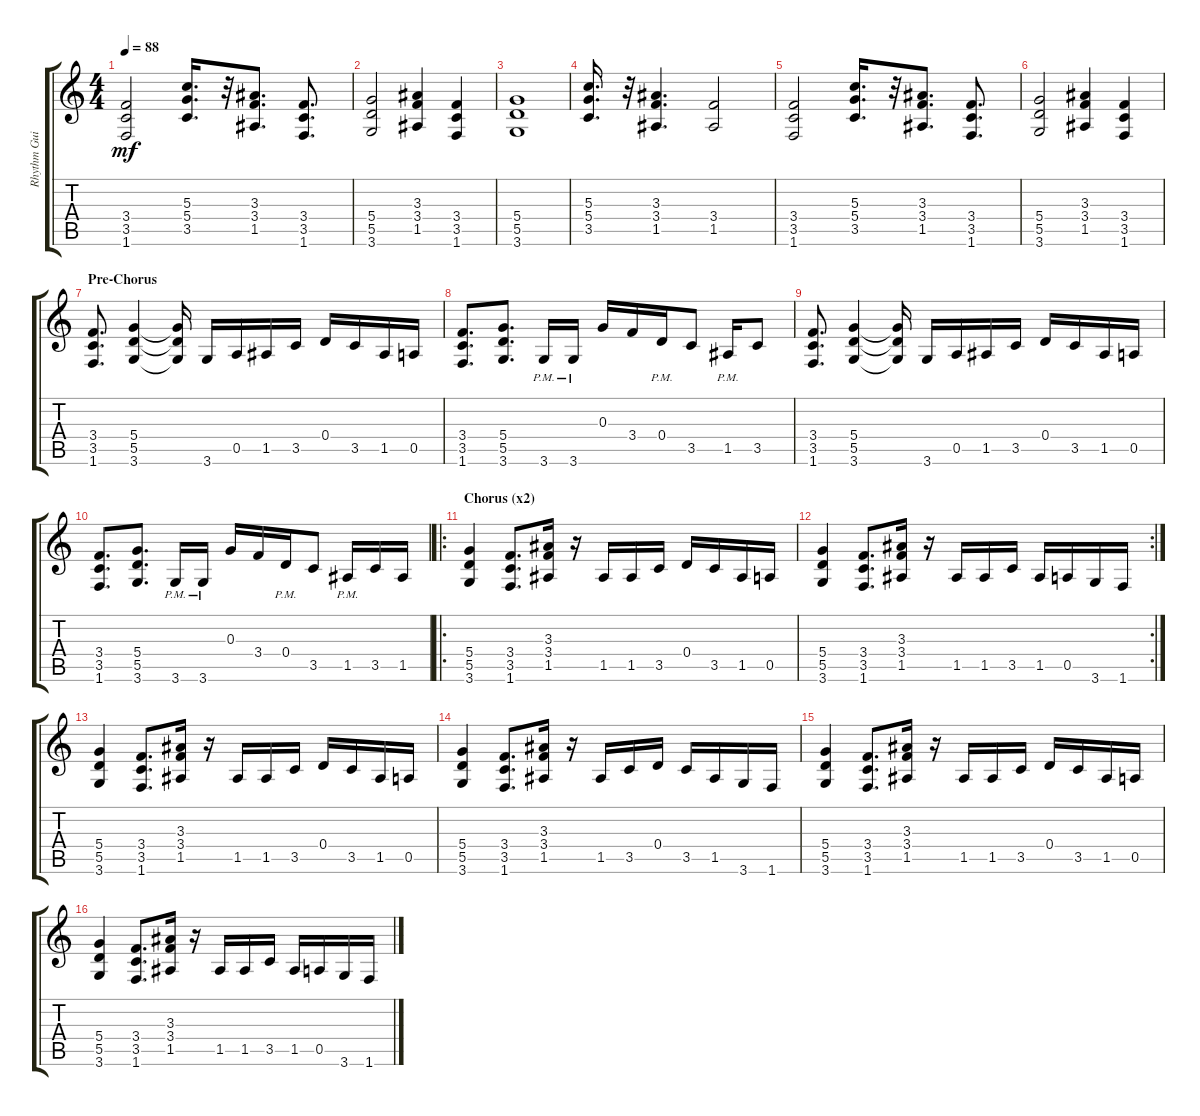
\track ("Rhythm Guitar" "Rhythm Gui") {solo instrument distortionguitar}
\staff {score tabs}
\tuning (E4 B3 G3 D3 A2 E2) {hide}
\ts (4 4)
\tempo 88
\clef g2
\ks c
(3.4 3.5 1.6).2{dy mf} (5.3 5.4 3.5).16{d} r.32 (3.3 3.4 1.5).8{d} (3.4 3.5 1.6).8{d} |
(5.4 5.5 3.6).2 (3.3 3.4 1.5).4 (3.4 3.5 1.6).4 |
(5.4 5.5 3.6).1 |
(5.3 5.4 3.5).16{d} r.32 (3.3 3.4 1.5).4{d} (3.4 1.5).2 |
(3.4 3.5 1.6).2 (5.3 5.4 3.5).16{d} r.32 (3.3 3.4 1.5).8{d} (3.4 3.5 1.6).8{d} |
(5.4 5.5 3.6).2 (3.3 3.4 1.5).4 (3.4 3.5 1.6).4 |
\section ("" "Pre-Chorus")
(3.4 3.5 1.6).8{d} (5.4 5.5 3.6).4 (5.4{t} 5.5{t} 3.6{t}).16 3.6.16 0.5.16 1.5.16 3.5.16 0.4.16 3.5.16 1.5.16 0.5.16 |
(3.4 3.5 1.6).8{d} (5.4 5.5 3.6).8{d} 3.6{pm}.16 3.6{pm}.16 0.3.16 3.4.16 0.4{pm}.16 3.5.8 1.5{pm}.16 3.5.8 |
(3.4 3.5 1.6).8{d} (5.4 5.5 3.6).4 (5.4{t} 5.5{t} 3.6{t}).16 3.6.16 0.5.16 1.5.16 3.5.16 0.4.16 3.5.16 1.5.16 0.5.16 |
(3.4 3.5 1.6).8{d} (5.4 5.5 3.6).8{d} 3.6{pm}.16 3.6{pm}.16 0.3.16 3.4.16 0.4{pm}.16 3.5.8 1.5{pm}.16 3.5.16 1.5.16 |
\ro
\section ("" "Chorus (x2)")
(5.4 5.5 3.6).4 (3.4 3.5 1.6).8{d} (3.3 3.4 1.5).16 r.16 1.5.16 1.5.16 3.5.16 0.4.16 3.5.16 1.5.16 0.5.16 |
\rc 2
(5.4 5.5 3.6).4 (3.4 3.5 1.6).8{d} (3.3 3.4 1.5).16 r.16 1.5.16 1.5.16 3.5.16 1.5.16 0.5.16 3.6.16 1.6.16 |
(5.4 5.5 3.6).4 (3.4 3.5 1.6).8{d} (3.3 3.4 1.5).16 r.16 1.5.16 1.5.16 3.5.16 0.4.16 3.5.16 1.5.16 0.5.16 |
(5.4 5.5 3.6).4 (3.4 3.5 1.6).8{d} (3.3 3.4 1.5).16 r.16 1.5.16 3.5.16 0.4.16 3.5.16 1.5.16 3.6.16 1.6.16 |
(5.4 5.5 3.6).4 (3.4 3.5 1.6).8{d} (3.3 3.4 1.5).16 r.16 1.5.16 1.5.16 3.5.16 0.4.16 3.5.16 1.5.16 0.5.16 |
(5.4 5.5 3.6).4 (3.4 3.5 1.6).8{d} (3.3 3.4 1.5).16 r.16 1.5.16 1.5.16 3.5.16 1.5.16 0.5.16 3.6.16 1.6.16
